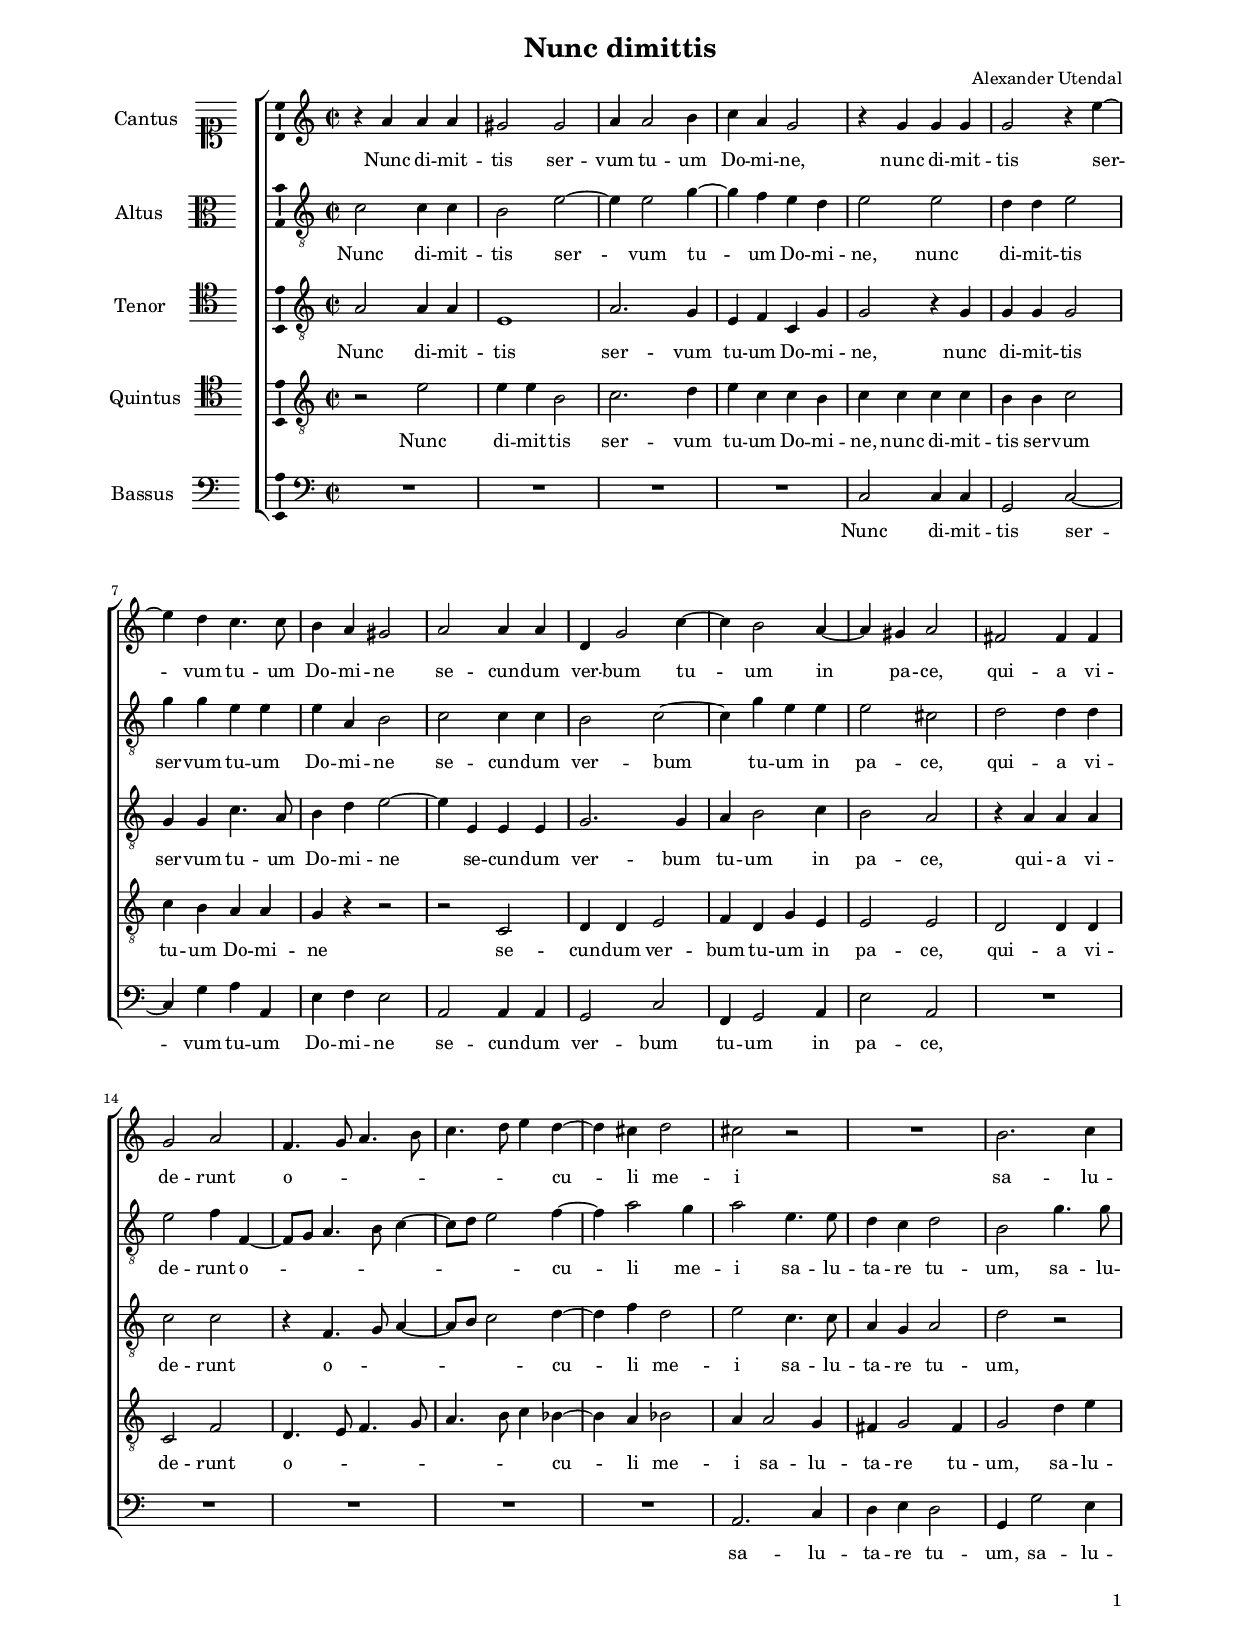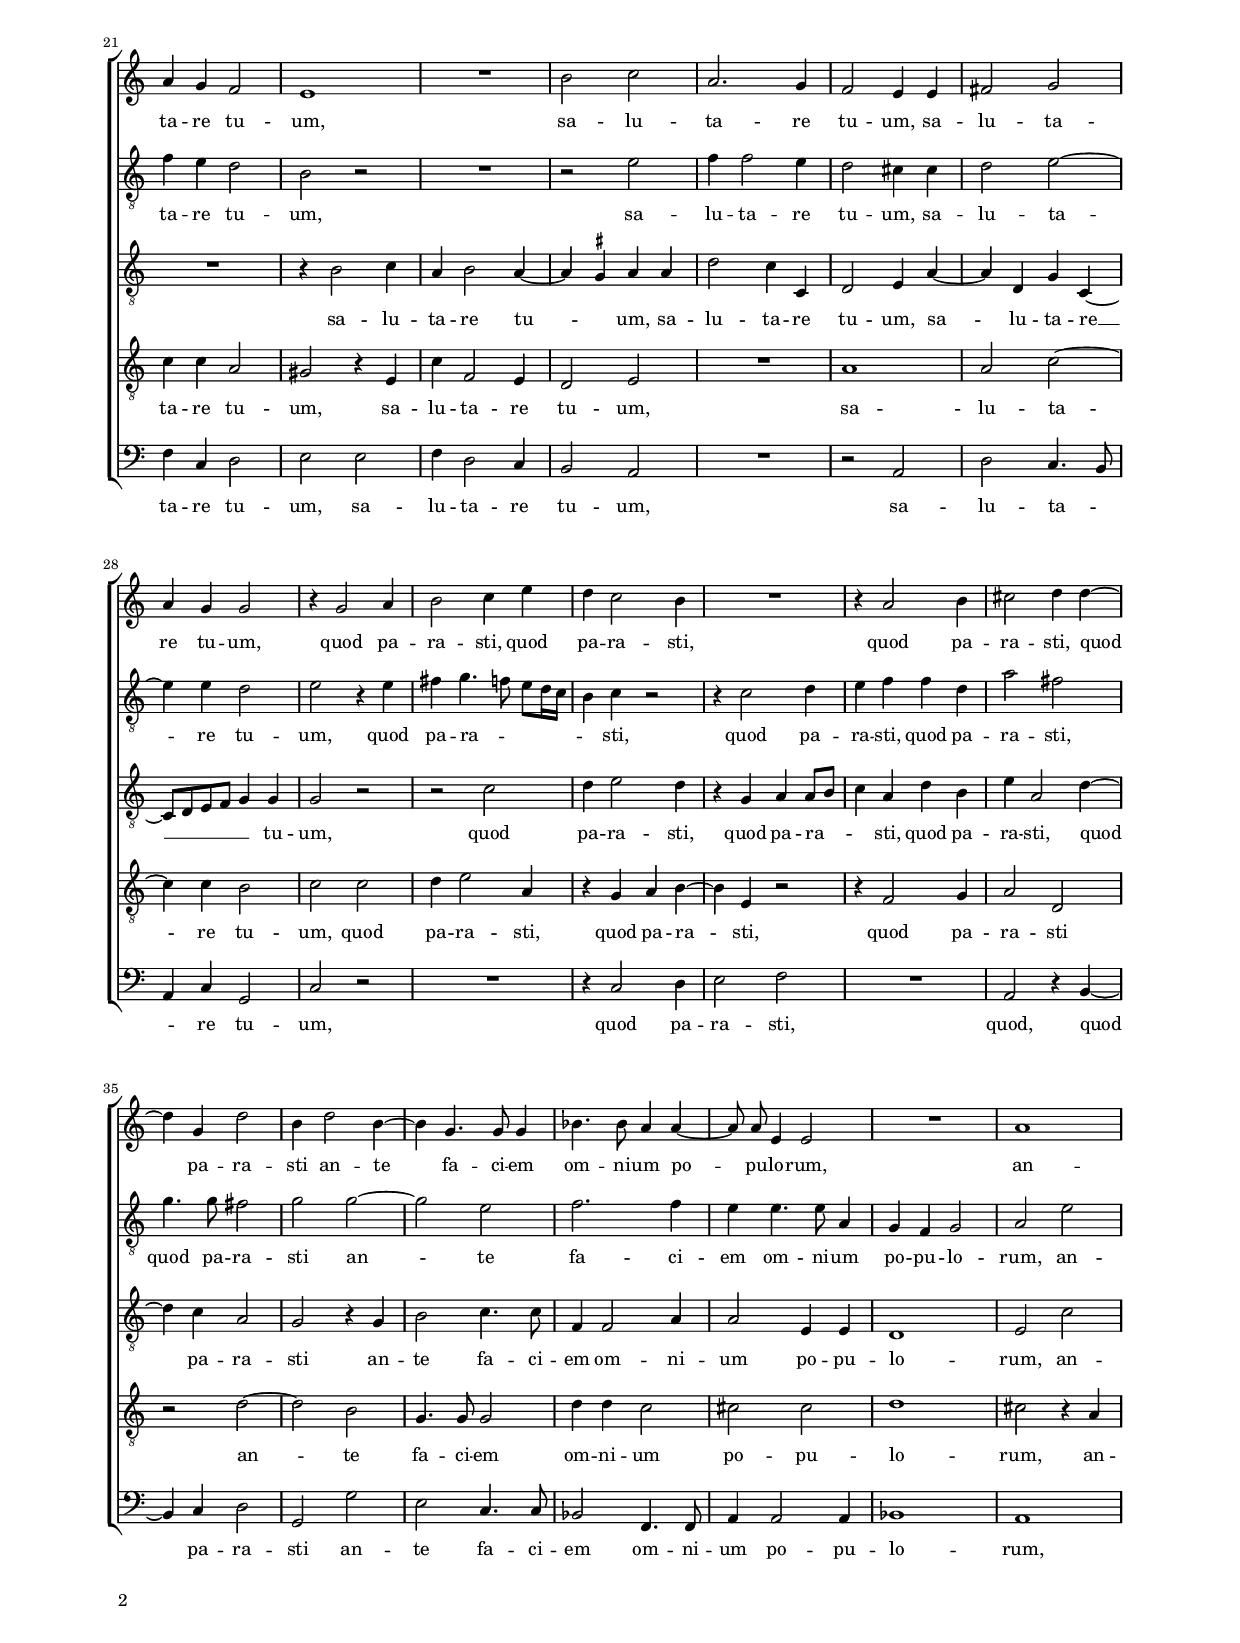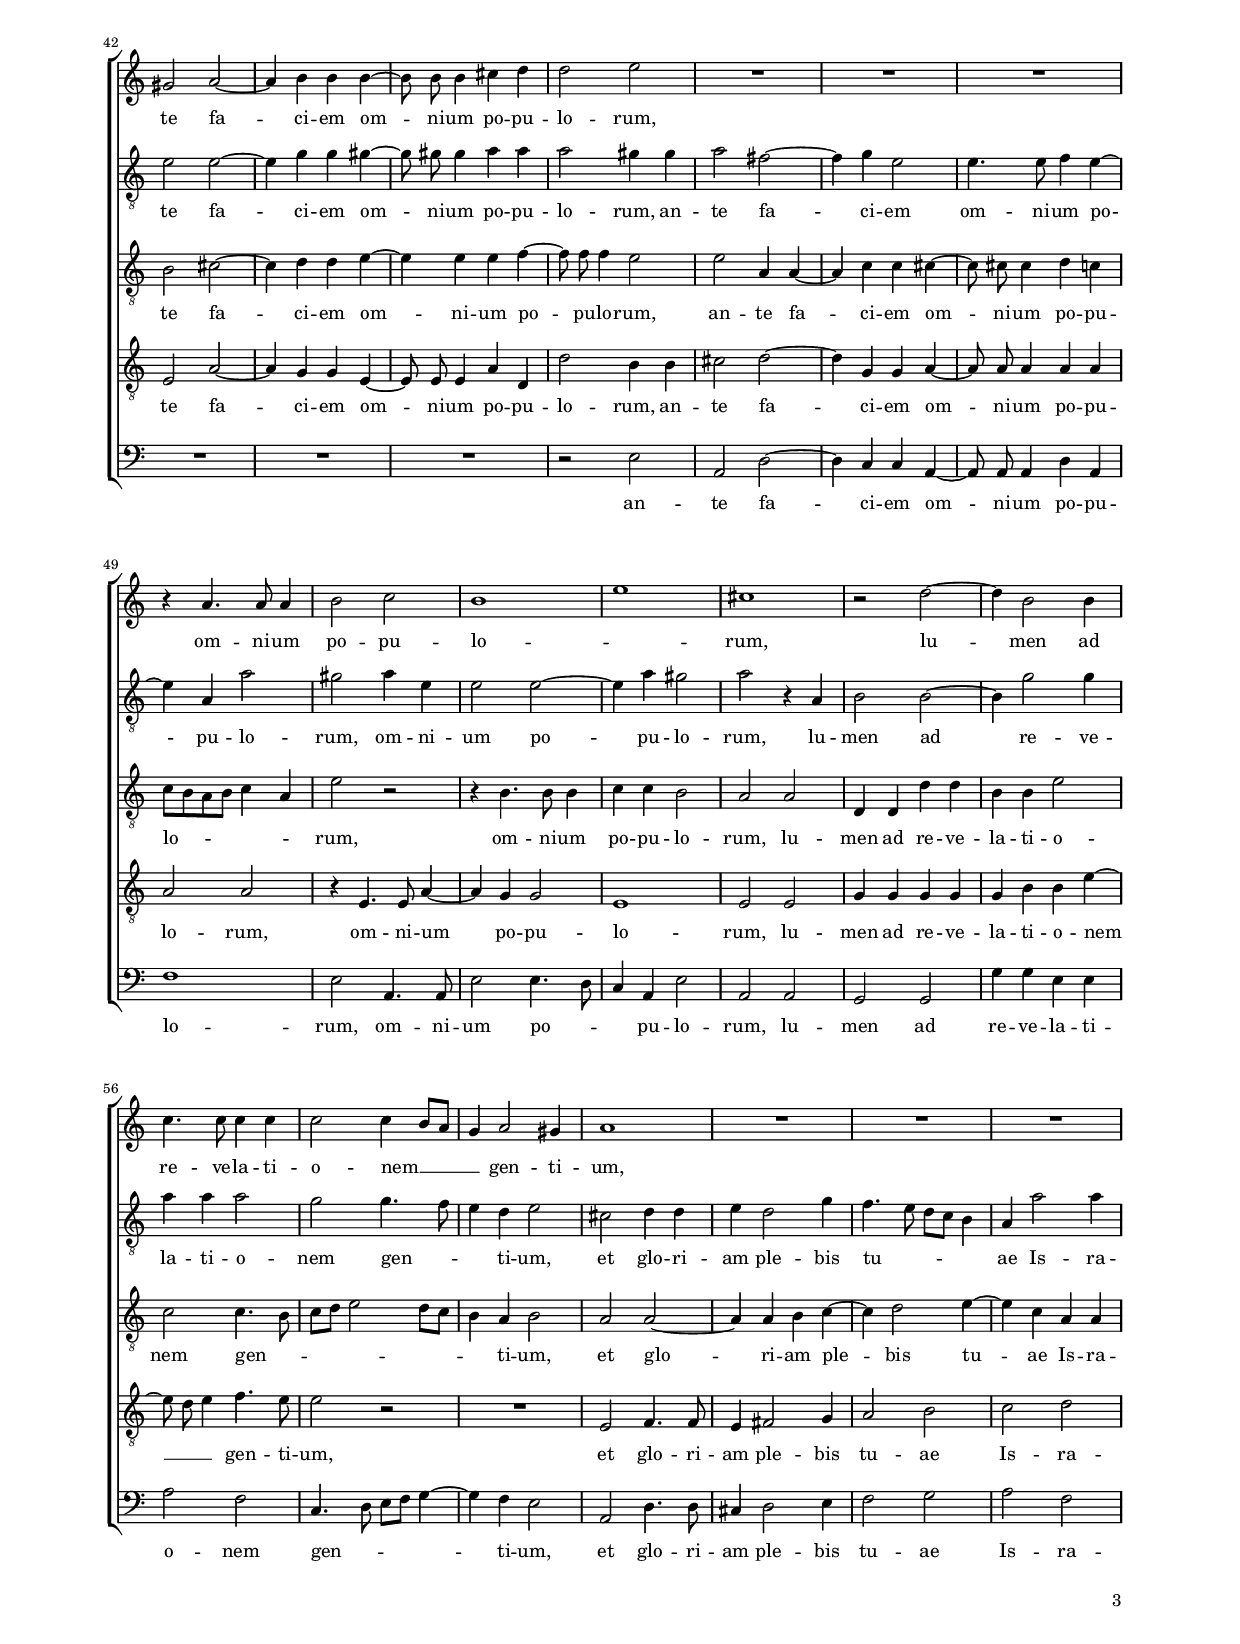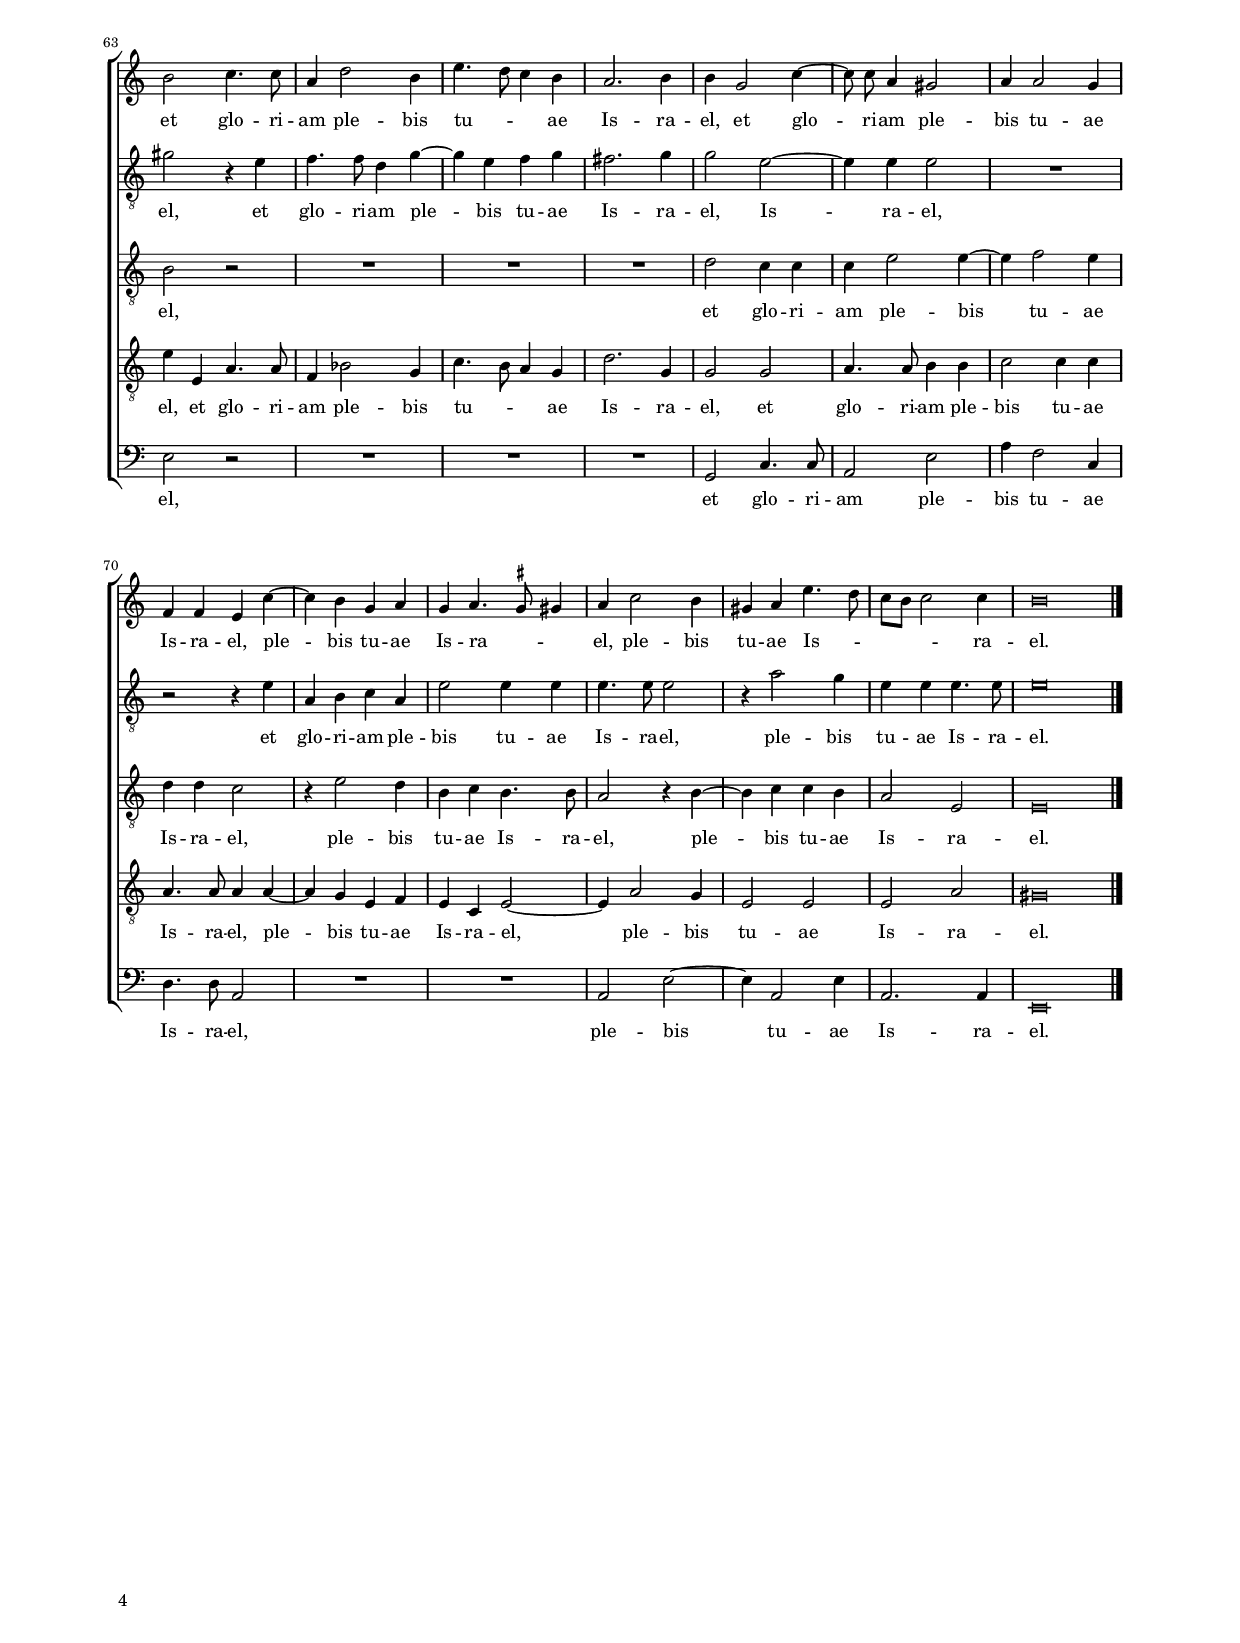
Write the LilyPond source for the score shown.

\header
{
	title="Nunc dimittis"
	composer="Alexander Utendal"
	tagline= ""
}

\version "2.24.3"
\language deutsch
#(set-global-staff-size 15)
% #(set-default-paper-size "letter")
#(ly:set-option 'point-and-click #f)



	ficta = { \once \set suggestAccidentals = ##t }

	forget = #(define-music-function (music) (ly:music?) #{
		\accidentalStyle forget
		$music
		\accidentalStyle default
		#})

	ki = \autoBeamOff
	be = \autoBeamOn


\paper
	{
	top-margin = 1.8 \cm
	bottom-margin = 1.2 \cm
	left-margin = 2 \cm
	right-margin = 2 \cm
	ragged-bottom = ##f
	ragged-last-bottom = ##t
	print-page-number = ##f
	system-system-spacing = #'((basic-distance . 17) (minimum-distance . 14) (padding . 7) (strechability . 150))
	oddFooterMarkup=\markup   \fill-line { "" \fromproperty #'page:page-number-string }
	evenFooterMarkup=\markup  \fill-line { \fromproperty #'page:page-number-string "" }
	last-bottom-spacing = #'((basic-distance . 12) (minimum-distance . 7) (padding . 4))
%	systems-per-page = 3
%   page-count = 3
	system-count = 11
%	min-systems-per-page = 3
%	print-all-headers = ##t
%	print-first-page-number = ##t
%	first-page-number = 1
	}

	
global = {
	\key c \major
	\time 2/2
	\set Score.tempoHideNote = ##t
	\tempo 4 = 100
	\skip 1*75
	\set Score.measureLength = #(ly:make-moment 2/1)
	\skip 1*2 \bar "|."
	}
	

incipitcantus = \markup { \score {
	{
	\set Staff.instrumentName = \markup { \fontsize #1 "Cantus" }
	\key c \major
	\clef soprano
	s4 \bar ""
	}
	\layout  {
	raggedright = ##t
	indent = 1.6 \cm
	line-width = 2.4\cm
	\context { \Staff \remove Time_signature_engraver }
	\override Staff.Clef.Y-extent = #'(0 . 0)
	}} \hspace #1 }

	  
incipitaltus = \markup { \score {
	{
	\set Staff.instrumentName = \markup { \fontsize #1 "Altus" }
	\key c \major
	\clef alto
	s4 \bar ""
	}
	\layout  {
	raggedright = ##t
	indent = 1.6 \cm
	line-width = 2.4\cm
	\context { \Staff \remove Time_signature_engraver }
	\override Staff.Clef.Y-extent = #'(0 . 0)
	}} \hspace #1 }


incipittenor = \markup { \score {
	{
	\set Staff.instrumentName = \markup { \fontsize #1 "Tenor" }
	\key c \major
	\clef tenor
	s4 \bar ""
	}
	\layout  {
	raggedright = ##t
	indent = 1.6 \cm
	line-width = 2.4\cm
	\context { \Staff \remove Time_signature_engraver }
	\override Staff.Clef.Y-extent = #'(0 . 0)
	}} \hspace #1 }
	  
	  
incipitquintus = \markup { \score {
	{
	\set Staff.instrumentName = \markup { \fontsize #1 "Quintus" }
	\key c \major
	\clef tenor
	s4 \bar ""
	}
	\layout  {
	raggedright = ##t
	indent = 1.6 \cm
	line-width = 2.4\cm
	\context { \Staff \remove Time_signature_engraver }
	\override Staff.Clef.Y-extent = #'(0 . 0)
	}} \hspace #1 }
	  
	  
incipitbassus = \markup { \score {
	{
	\set Staff.instrumentName = \markup { \fontsize #1 "Bassus" }
	\key c \major
	\clef bass
	s4 \bar ""
	}
	\layout  {
	raggedright = ##t
	indent = 1.6 \cm
	line-width = 2.4\cm
	\context { \Staff \remove Time_signature_engraver }
	\override Staff.Clef.Y-extent = #'(0 . 0)
	}} \hspace #1 }


cantus =  \relative c''
	{
	r4 a a a
	gis2 gis
	a4 a2 h4
	c4 a g2
%5
	r4 g g g
	g2 r4 e'~
	e4 d c4. c8
	h4 a gis2
	a2 a4 a
%10
	d,4 g2 c4~ |
	c4 h2 a4~
	a4 gis a2
	fis2 fis4 fis
	g2 a
%15
	f4. g8 a4. h8 |
	c4. d8 e4 d~
	d4 cis d2
	cis2 r
	R1
%20
	h2. c4 |
	a4 g f2
	e1
	R1
	h'2 c
%25
	a2. g4 |
	f2 e4 e
	fis2 g
	a4 g g2
	r4 g2 a4
%30
	h2 c4 e |
	d4 c2 h4
	R1
	r4 a2 h4
	cis2 d4 d~
%35
	d4 g, d'2 |
	h4 d2 h4~
	h4 g4. g8 g4
	b4. b8 a4 a~
	\ki a8 a \be e4 e2
%40
	R1 |
	a1
	gis2 a~
	a4 h h h~
	\ki h8 h \be h4 cis d
%45
	d2 e |
	R1
	R1
	R1
	r4 a,4. a8 a4
%50
	h2 c |
	h1
	e1
	cis1
	r2 d~
%55
	d4 h2 h4 |
	c4. c8 c4 c
	c2 c4 h8 a
	g4 a2 gis4
	a1
%60
	R1 |
	R1
	R1
	h2 c4. c8
	a4 d2 h4
%65
	e4. d8 c4 h |
	a2. h4
	h4 g2 c4~
	\ki c8 c \be a4 gis2
	a4 a2 g4
%70
	f4 f e c'~ |
	c4 h g a
	g4 a4. \ficta gis8 gis!4
	a4 c2 h4
	gis4 a e'4. d8
%75
	c8 h c2 c4 |
	h\breve |
	}


altus =  \relative c'
	{
	c2 c4 c
	h2 e~
	e4 e2 g4~
	g4 f e d
%5
	e2 e |
	d4 d e2
	g4 g e e
	e4 a, h2
	c2 c4 c
%10
	h2 c~ |
	c4 g' e e
	e2 cis
	d2 d4 d
	e2 f4 f,~
%15
	f8 g a4. h8 c4~ |
	c8 d e2 f4~
	f4 a2 g4
	a2 e4. e8
	d4 c d2
%20
	h2 g'4. g8 |
	f4 e d2
	h2 r
	R1
	r2 e
%25
	f4 f2 e4 |
	d2 cis4 cis
	d2 e~
	e4 e d2
	e2 r4 e
%30
	fis4 g4. f8 e[ d16 c] |
	h4 c r2
	r4 c2 d4
	e4 f f d
	a'2 fis
%35
	g4. g8 fis2 |
	g2 g~
	g2 e
	f2. f4
	e4 e4. e8 a,4
%40
	g4 f g2 |
	a2 e'
	e2 e~
	e4 g g gis~
	\ki gis8 gis \be gis4 a4 a
%45
	a2 gis4 gis |
	a2 fis~
	fis4 g e2
	e4. e8 f4 e4~
	e4 a, a'2
%50
	gis2 a4 e |
	e2 e~
	e4 a gis2
	a2 r4 a,
	h2 h~
%55
	h4 g'2 g4 |
	a4 a a2
	g2 g4. f8
	e4 d e2
	cis2 d4 d
%60
	e4 d2 g4 |
	f4. e8 d8[ c] h4
	a4 a'2 a4
	gis2 r4 e
	f4. f8 d4 g~
%65
	g4 e f g |
	fis2. g4
	g2 e~
	e4 e e2
	R1
%70
	r2 r4 e |
	a,4 h c a
	e'2 e4 e
	e4. e8 e2
	r4 a2 g4
%75
	e4 e e4. e8 |
	e\breve |
	}


tenor =  \relative c'
	{
	a2 a4 a
	e1
	a2. g4
	e4 f c g'
%5
	g2 r4 g |
	g4 g g2
	g4 g c4. a8
	h4 d e2~
	e4 e, e e
%10
	g2. g4 |
	a4 h2 c4
	h2 a
	r4 a a a
	c2 c
%15
	r4 f,4. g8 a4~
	a8 h c2 d4~
	d4 f d2
	e2 c4. c8
	a4 g a2
%20
	d2 r |
	R1
	r4 h2 c4
	a4 h2 a4~
	a4 \ficta gis a a
%25
	d2 c4 c, |
	d2 e4 a~
	a4 d, g c,~
	c8 d e f g4 g
	g2 r
%30
	r2 c |
	d4 e2 d4
	r4 g, a a8 h
	c4 a d h
	e4 a,2 d4~
%35
	d4 c a2 |
	g2 r4 g
	h2 c4. c8
	f,4 f2 a4
	a2 e4 e
%40
	d1 |
	e2 c'
	h2 cis~
	cis4 d d e~
	e4 e e f~
%45
	\ki f8 f \be f4 e2 |
	e2 a,4 a~
	a4 c c cis~
	\ki cis8 cis \be cis4 d4 c
	c8 h a h c4 a
%50
	e'2 r |
	r4 h4. h8 h4
	c4 c h2
	a2 a
	d,4 d d' d
%55
	h4 h e2 |
	c2 c4. h8
	c8 d e2 d8 c
	h4 a h2
	a2 a~
%60
	a4 a h c~ |
	c4 d2 e4~
	e4 c a a
	h2 r
	R1
%65
	R1 |
	R1
	d2 c4 c
	c4 e2 e4~
	e4 f2 e4
%70
	d4 d c2 |
	r4 e2 d4
	h4 c h4. h8
	a2 r4 h~
	h4 c c h
%75
	a2 e |
	e\breve |
	}


quintus  =  \relative c'
	{
	r2 e
	e4 e h2
	c2. d4
	e4 c c h
%5
	c4 c c c |
	h4 h c2
	c4 h a a
	g4 r r2
	r2 c,
%10
	d4 d e2 |
	f4 d g e
	e2 e
	d2 d4 d
	c2 f
%15
	d4. e8 f4. g8 |
	a4. h8 c4 b~
	b4 a b!2
	a4 a2 g4
	fis4 g2 fis4
%20
	g2 d'4 e |
	c4 c a2
	gis2 r4 e
	c'4 f,2 e4
	d2 e
%25
	R1 |
	a1
	a2 c~
	c4 c h2
	c2 c
%30
	d4 e2 a,4 |
	r4 g a h~
	h4 e, r2
	r4 f2 g4
	a2 d,
%35
	r2 d'~ |
	d2 h
	g4. g8 g2
	d'4 d c2
	cis2 cis
%40
	d1 |
	cis2 r4 a
	e2 a~
	a4 g g e~
	\ki e8 e e4 \be a4 d,
%45
	d'2 h4 h |
	cis2 d~
	d4 g, g a~
	\ki a8 a \be a4 a a
	a2 a
%50
	r4 e4. e8 a4~ |
	a4 g g2
	e1
	e2 e
	g4 g g g
%55
	g4 h h e~ |
	\ki e8 d \be e4 f4. e8
	e2 r
	R1
	e,2 f4. f8
%60
	e4 fis2 g4 |
	a2 h
	c2 d
	e4 e, a4. a8
	f4 b2 g4
%65
	c4. h8 a4 g |
	d'2. g,4
	g2 g
	a4. a8 h4 h
	c2 c4 c
%70
	a4. a8 a4 a~ |
	a4 g e f
	e4 c e2~
	e4 a2 g4
	e2 e
%75
	e2 a |
	gis\breve |
	}


bassus  =  \relative c
	{
	R1
	R1
	R1
	R1
%5
	c2 c4 c |
	g2 c~
	c4 g' a a,
	e'4 f e2
	a,2 a4 a
%10
	g2 c |
	f,4 g2 a4
	e'2 a,
	R1
	R1
%15
	R1 |
	R1
	R1
	a2. c4
	d4 e d2
%20
	g,4 g'2 e4 |
	f4 c d2
	e2 e
	f4 d2 c4
	h2 a
%25
	R1 |
	r2 a
	d2 c4. h8
	a4 c g2
	c2 r
%30
	R1 |
	r4 c2 d4
	e2 f
	R1
	a,2 r4 h~
%35
	h4 c d2 |
	g,2 g'
	e2 c4. c8
	b2 f4. f8
	a4 a2 a4
%40
	b1 |
	a1
	R1
	R1
	R1
%45
	r2 e' |
	a,2 d~
	d4 c c a~
	\ki a8 a \be a4 d a
	f'1
%50
	e2 a,4. a8 |
	e'2 e4. d8
	c4 a e'2
	a,2 a
	g2 g
%55
	g'4 g e e |
	a2 f
	c4. d8 e[ f] g4~
	g4 f e2
	a,2 d4. d8
%60
	cis4 d2 e4 |
	f2 g
	a2 f
	e2 r
	R1
%65
	R1 |
	R1
	g,2 c4. c8
	a2 e'
	a4 f2 c4
%70
	d4. d8 a2 |
	R1
	R1
	a2 e'~
	e4 a,2 e'4
%75
	a,2. a4 |
	e\breve |
	}


lyricscantus = \lyricmode {
	Nunc di -- mit -- tis ser -- vum tu -- um Do -- mi -- ne,
	nunc di -- mit -- tis ser -- vum tu -- um Do -- mi -- ne
	se -- cun -- dum ver -- bum tu -- um in pa -- ce,
	qui -- a vi -- de -- runt o -- _ _ _ _ _ _ cu -- li me -- i
	sa -- lu -- ta -- re tu -- um,
	sa -- lu -- ta -- re tu -- um,
	sa -- lu -- ta -- re tu -- um,
	quod pa -- ra -- sti,
	quod pa -- ra -- sti,
	quod pa -- ra -- sti,
	quod pa -- ra -- sti
	an -- te fa -- ci -- em om -- ni -- um po -- pu -- lo -- rum,
	an -- te fa -- ci -- em om -- ni -- um po -- pu -- lo -- rum,
	om -- ni -- um po -- pu -- lo -- _ rum,
	lu -- men ad re -- ve -- la -- ti -- o -- nem __ _ _ _ gen -- ti -- um,
	et glo -- ri -- am ple -- bis tu -- _ _ ae Is -- ra -- el,
	et glo -- ri -- am ple -- bis tu -- ae Is -- ra -- el,
	ple -- bis tu -- ae Is -- ra -- _ _ el,
	ple -- bis tu -- ae Is -- _ _ _ _ ra -- el.
	}


lyricsaltus = \lyricmode {
	Nunc di -- mit -- tis ser -- vum tu -- um Do -- mi -- ne,
	nunc di -- mit -- tis ser -- vum tu -- um Do -- mi -- ne
	se -- cun -- dum ver -- bum tu -- um in pa -- ce,
	qui -- a vi -- de -- runt o -- _ _ _ _ _ _ cu -- li me -- i
	sa -- lu -- ta -- re tu -- um,
	sa -- lu -- ta -- re tu -- um,
	sa -- lu -- ta -- re tu -- um,
	sa -- lu -- ta -- re tu -- um,
	quod pa -- ra -- _ _ _ _ _ sti,
	quod pa -- ra -- sti,
	quod pa -- ra -- sti,
	quod pa -- ra -- sti
	an -- te fa -- ci -- em om -- ni -- um po -- pu -- lo -- rum,
	an -- te fa -- ci -- em om -- ni -- um po -- pu -- lo -- rum,
	an -- te fa -- ci -- em om -- ni -- um po -- pu -- lo -- rum,
	om -- ni -- um po -- pu -- lo -- rum,
	lu -- men ad re -- ve -- la -- ti -- o -- nem gen -- _ _ ti -- um,
	et glo -- ri -- am ple -- bis tu -- _ _ _ _ ae Is -- ra -- el,
	et glo -- ri -- am ple -- bis tu -- ae Is -- ra -- el,
	Is -- ra -- el,
	et glo -- ri -- am ple -- bis tu -- ae Is -- ra -- el,
	ple -- bis tu -- ae Is -- ra -- el.
	}


lyricstenor = \lyricmode {
	Nunc di -- mit -- tis ser -- vum tu -- um Do -- mi -- ne,
	nunc di -- mit -- tis ser -- vum tu -- um Do -- mi -- ne
	se -- cun -- dum ver -- bum tu -- um in pa -- ce,
	qui -- a vi -- de -- runt o -- _ _ _ _ cu -- li me -- i
	sa -- lu -- ta -- re tu -- um,
	sa -- lu -- ta -- re tu -- _ um,
	sa -- lu -- ta -- re tu -- um,
	sa -- lu -- ta -- re __ _ _ _ _ tu -- um,
	quod pa -- ra -- sti,
	quod pa -- ra -- _ _ sti,
	quod pa -- ra -- sti,
	quod pa -- ra -- sti
	an -- te fa -- ci -- em om -- ni -- um po -- pu -- lo -- rum,
	an -- te fa -- ci -- em om -- ni -- um po -- pu -- lo -- rum,
	an -- te fa -- ci -- em om -- ni -- um po -- pu -- lo -- _ _ _ _ _ rum,
	om -- ni -- um po -- pu -- lo -- rum,
	lu -- men ad re -- ve -- la -- ti -- o -- nem gen -- _ _ _ _ _ _ _ ti -- um,
	et glo -- ri -- am ple -- bis tu -- ae Is -- ra -- el,
	et glo -- ri -- am ple -- bis tu -- ae Is -- ra -- el,
	ple -- bis tu -- ae Is -- ra -- el,
	ple -- bis tu -- ae Is -- ra -- el.
	}


lyricsquintus = \lyricmode {
	Nunc di -- mit -- tis ser -- vum tu -- um Do -- mi -- ne,
	nunc di -- mit -- tis ser -- vum tu -- um Do -- mi -- ne
	se -- cun -- dum ver -- bum tu -- um in pa -- ce,
	qui -- a vi -- de -- runt o -- _ _ _ _ _ _ cu -- li me -- i
	sa -- lu -- ta -- re tu -- um,
	sa -- lu -- ta -- re tu -- um,
	sa -- lu -- ta -- re tu -- um,
	sa -- lu -- ta -- re tu -- um,
	quod pa -- ra -- sti,
	quod pa -- ra -- sti,
	quod pa -- ra -- sti
	an -- te fa -- ci -- em om -- ni -- um po -- pu -- lo -- rum,
	an -- te fa -- ci -- em om -- ni -- um po -- pu -- lo -- rum,
	an -- te fa -- ci -- em om -- ni -- um po -- pu -- lo -- rum,
	om -- ni -- um po -- pu -- lo -- rum,
	lu -- men ad re -- ve -- la -- ti -- o -- nem __ _ _ gen -- ti -- um,
	et glo -- ri -- am ple -- bis tu -- ae Is -- ra -- el,
	et glo -- ri -- am ple -- bis tu -- _ _ ae Is -- ra -- el,
	et glo -- ri -- am ple -- bis tu -- ae Is -- ra -- el,
	ple -- bis tu -- ae Is -- ra -- el,
	ple -- bis tu -- ae Is -- ra -- el.
	}


lyricsbassus = \lyricmode {
	Nunc di -- mit -- tis ser -- vum tu -- um Do -- mi -- ne
	se -- cun -- dum ver -- bum tu -- um in pa -- ce,
	sa -- lu -- ta -- re tu -- um,
	sa -- lu -- ta -- re tu -- um,
	sa -- lu -- ta -- re tu -- um,
	sa -- lu -- ta -- _ _ re tu -- um,
	quod pa -- ra -- sti,
	quod,
	quod pa -- ra -- sti
	an -- te fa -- ci -- em om -- ni -- um po -- pu -- lo -- rum,
	an -- te fa -- ci -- em om -- ni -- um po -- pu -- lo -- rum,
	om -- ni -- um po -- _ _ pu -- lo -- rum,
	lu -- men ad re -- ve -- la -- ti -- o -- nem gen -- _ _ _ _ ti -- um,
	et glo -- ri -- am ple -- bis tu -- ae Is -- ra -- el,
	et glo -- ri -- am ple -- bis tu -- ae Is -- ra -- el,
	ple -- bis tu -- ae Is -- ra -- el.
	}


\score
{  
	\transpose c c {
	\new ChoirStaff \with { \override StaffGrouper.staff-staff-spacing.basic-distance = #12 }
	<<

	\new Staff << \global
	\new Voice="v1" {
		\set Staff.instrumentName=\incipitcantus
%		\set Staff.instrumentName= "S"
		\set Staff.midiInstrument = "reed organ"
		\clef violin
		\cantus }
	\new Lyrics \lyricsto "v1" {\lyricscantus }
	>>


	\new Staff << \global
	\new Voice="v2" {
		\set Staff.instrumentName=\incipitaltus
%		\set Staff.instrumentName= "A"
		\set Staff.midiInstrument = "reed organ"
		\clef "G_8" % violin
		\altus}
	\new Lyrics \lyricsto "v2" {\lyricsaltus }
	>>


	\new Staff << \global
	\new Voice="v3" {
		\set Staff.instrumentName=\incipittenor
%		\set Staff.instrumentName= "T"
		\set Staff.midiInstrument = "reed organ"
		\clef "G_8"
		\tenor }
	\new Lyrics \lyricsto "v3" {\lyricstenor }
	>>


	\new Staff << \global
	\new Voice="v5" {
		\set Staff.instrumentName=\incipitquintus
%		\set Staff.instrumentName= "Q"
		\set Staff.midiInstrument = "reed organ"
		\clef "G_8"
		\quintus}
	\new Lyrics \lyricsto "v5" {\lyricsquintus }
	>>


	\new Staff << \global
	\new Voice="v4" {
		\set Staff.instrumentName=\incipitbassus
%		\set Staff.instrumentName= "B"
		\set Staff.midiInstrument = "reed organ"
		\clef bass 
		\bassus }
	\new Lyrics \lyricsto "v4" {\lyricsbassus}
	>>

	>>
	} % transpose

	\layout
	{
	indent = 2.5\cm
	\context { \Lyrics \override VerticalAxisGroup.nonstaff-relatedstaff-spacing.padding = #1.4 }
%	\context { \Lyrics \override LyricText.font-size = #1 }
	\context { \Staff \override TimeSignature.break-visibility = #end-of-line-invisible }
	\context { \Staff \consists Ambitus_engraver }
	\context { \Score \override BarNumber.padding = #2 }
	\context { \Voice \override NoteHead.style = #'baroque }
	}

\midi
	{
	
	}

}


% EOF
